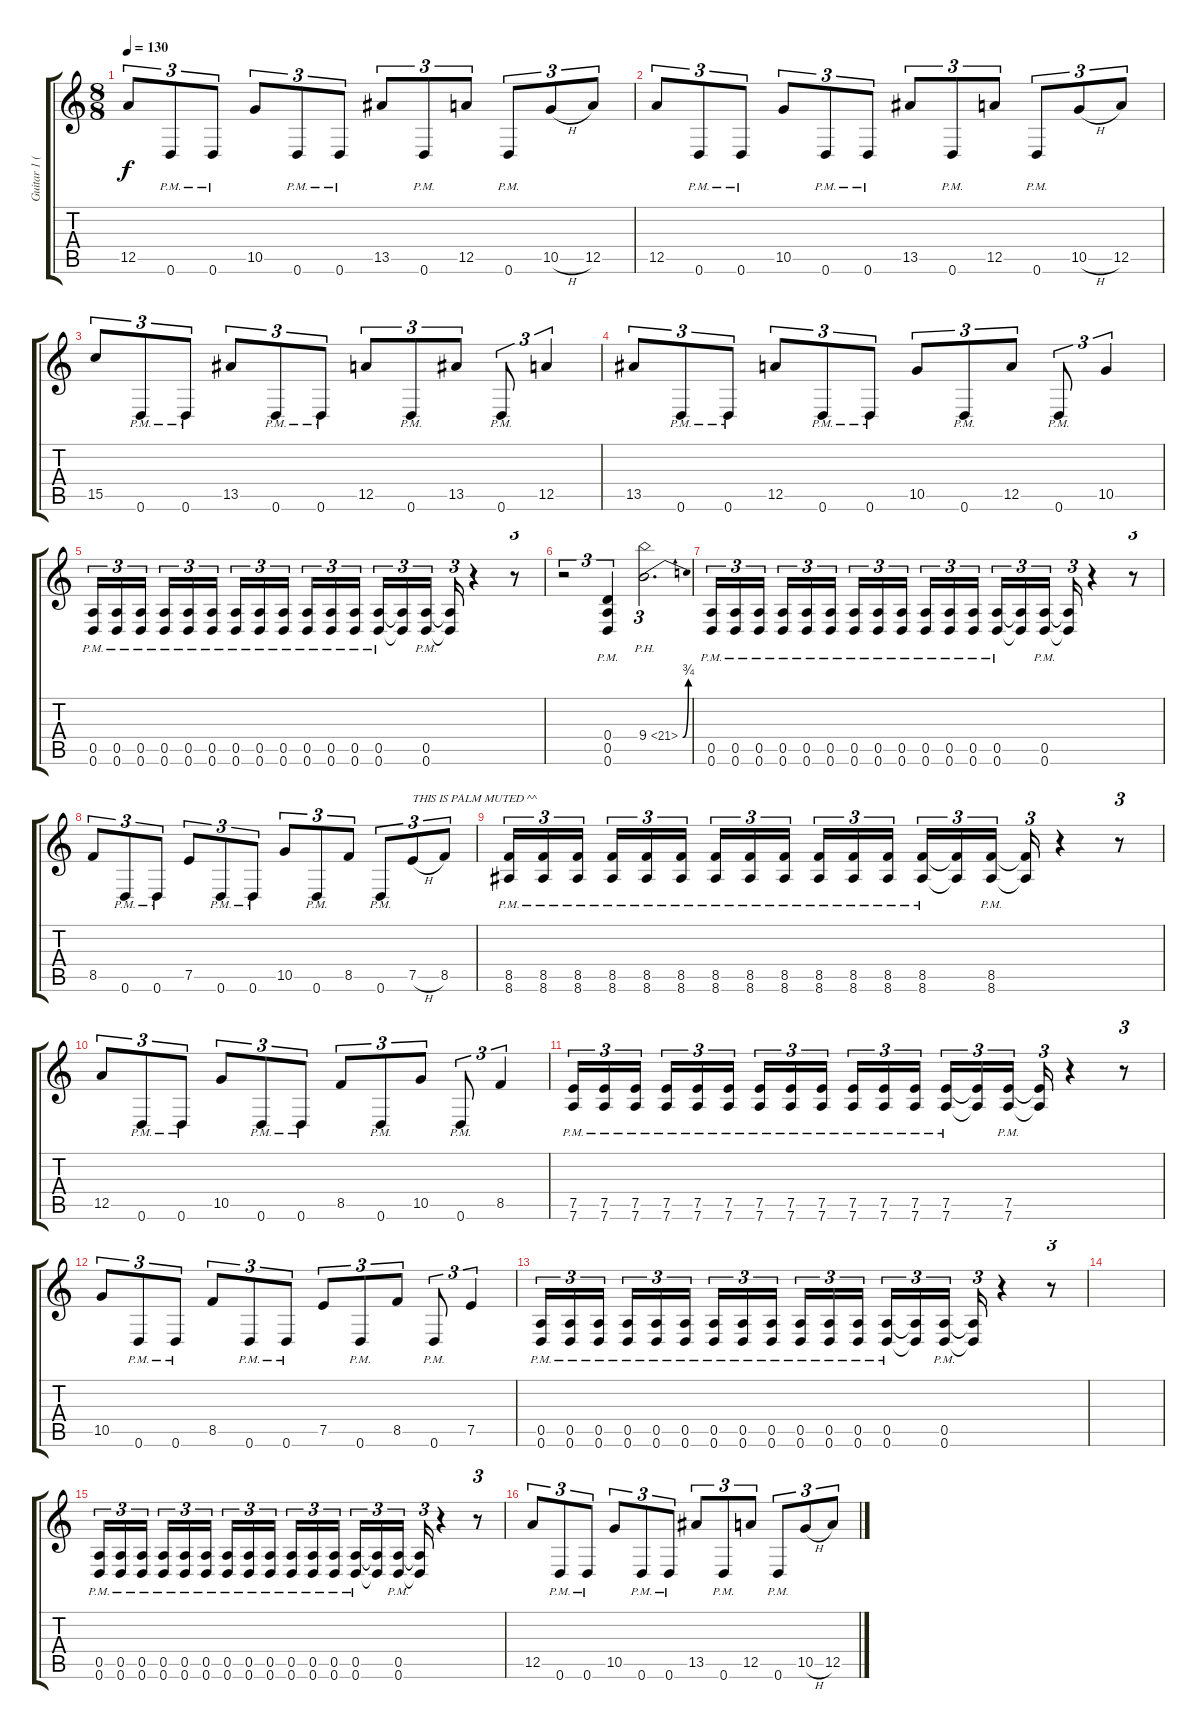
\track ("Guitar 1 (right speaker)" "Guitar 1 (") {instrument distortionguitar}
\staff {score tabs}
\tuning (E4 B3 G3 D3 A2 D2) {hide}
\ts (8 8)
\tempo 130
\clef g2
\ks c
12.5.8{tu (3 2) dy f} 0.6{pm}.8{tu (3 2)} 0.6{pm}.8{tu (3 2)} 10.5.8{tu (3 2)} 0.6{pm}.8{tu (3 2)} 0.6{pm}.8{tu (3 2)} 13.5.8{tu (3 2)} 0.6{pm}.8{tu (3 2)} 12.5.8{tu (3 2)} 0.6{pm}.8{tu (3 2)} 10.5{h}.8{tu (3 2)} 12.5.8{tu (3 2)} |
12.5.8{tu (3 2)} 0.6{pm}.8{tu (3 2)} 0.6{pm}.8{tu (3 2)} 10.5.8{tu (3 2)} 0.6{pm}.8{tu (3 2)} 0.6{pm}.8{tu (3 2)} 13.5.8{tu (3 2)} 0.6{pm}.8{tu (3 2)} 12.5.8{tu (3 2)} 0.6{pm}.8{tu (3 2)} 10.5{h}.8{tu (3 2)} 12.5.8{tu (3 2)} |
15.5.8{tu (3 2)} 0.6{pm}.8{tu (3 2)} 0.6{pm}.8{tu (3 2)} 13.5.8{tu (3 2)} 0.6{pm}.8{tu (3 2)} 0.6{pm}.8{tu (3 2)} 12.5.8{tu (3 2)} 0.6{pm}.8{tu (3 2)} 13.5.8{tu (3 2)} 0.6{pm}.8{tu (3 2)} 12.5.4{tu (3 2)} |
13.5.8{tu (3 2)} 0.6{pm}.8{tu (3 2)} 0.6{pm}.8{tu (3 2)} 12.5.8{tu (3 2)} 0.6{pm}.8{tu (3 2)} 0.6{pm}.8{tu (3 2)} 10.5.8{tu (3 2)} 0.6{pm}.8{tu (3 2)} 12.5.8{tu (3 2)} 0.6{pm}.8{tu (3 2)} 10.5.4{tu (3 2)} |
(0.5{pm} 0.6{pm}).16{tu (3 2)} (0.5{pm} 0.6{pm}).16{tu (3 2)} (0.5{pm} 0.6{pm}).16{tu (3 2)} (0.5{pm} 0.6{pm}).16{tu (3 2)} (0.5{pm} 0.6{pm}).16{tu (3 2)} (0.5{pm} 0.6{pm}).16{tu (3 2)} (0.5{pm} 0.6{pm}).16{tu (3 2)} (0.5{pm} 0.6{pm}).16{tu (3 2)} (0.5{pm} 0.6{pm}).16{tu (3 2)} (0.5{pm} 0.6{pm}).16{tu (3 2)} (0.5{pm} 0.6{pm}).16{tu (3 2)} (0.5{pm} 0.6{pm}).16{tu (3 2)} (0.5{pm} 0.6{pm}).16{tu (3 2)} (0.5{t} 0.6{t}).16{tu (3 2)} (0.5{pm} 0.6{pm}).16{tu (3 2)} (0.5{t} 0.6{t}).16{tu (3 2)} r.4 r.8{tu (3 2)} |
r.2{tu (3 2)} (0.4{pm} 0.5{pm} 0.6{pm}).4{tu (3 2)} 9.4{be (bend 0 0 60 3) ph 12}.2{d tu (3 2)} |
(0.5{pm} 0.6{pm}).16{tu (3 2)} (0.5{pm} 0.6{pm}).16{tu (3 2)} (0.5{pm} 0.6{pm}).16{tu (3 2)} (0.5{pm} 0.6{pm}).16{tu (3 2)} (0.5{pm} 0.6{pm}).16{tu (3 2)} (0.5{pm} 0.6{pm}).16{tu (3 2)} (0.5{pm} 0.6{pm}).16{tu (3 2)} (0.5{pm} 0.6{pm}).16{tu (3 2)} (0.5{pm} 0.6{pm}).16{tu (3 2)} (0.5{pm} 0.6{pm}).16{tu (3 2)} (0.5{pm} 0.6{pm}).16{tu (3 2)} (0.5{pm} 0.6{pm}).16{tu (3 2)} (0.5{pm} 0.6{pm}).16{tu (3 2)} (0.5{t} 0.6{t}).16{tu (3 2)} (0.5{pm} 0.6{pm}).16{tu (3 2)} (0.5{t} 0.6{t}).16{tu (3 2)} r.4 r.8{tu (3 2)} |
8.5.8{tu (3 2)} 0.6{pm}.8{tu (3 2)} 0.6{pm}.8{tu (3 2)} 7.5.8{tu (3 2)} 0.6{pm}.8{tu (3 2)} 0.6{pm}.8{tu (3 2)} 10.5.8{tu (3 2)} 0.6{pm}.8{tu (3 2)} 8.5.8{tu (3 2)} 0.6{pm}.8{tu (3 2)} 7.5{h}.8{tu (3 2) txt "THIS IS PALM MUTED ^^"} 8.5.8{tu (3 2)} |
(8.5{pm} 8.6{pm}).16{tu (3 2)} (8.5{pm} 8.6{pm}).16{tu (3 2)} (8.5{pm} 8.6{pm}).16{tu (3 2)} (8.5{pm} 8.6{pm}).16{tu (3 2)} (8.5{pm} 8.6{pm}).16{tu (3 2)} (8.5{pm} 8.6{pm}).16{tu (3 2)} (8.5{pm} 8.6{pm}).16{tu (3 2)} (8.5{pm} 8.6{pm}).16{tu (3 2)} (8.5{pm} 8.6{pm}).16{tu (3 2)} (8.5{pm} 8.6{pm}).16{tu (3 2)} (8.5{pm} 8.6{pm}).16{tu (3 2)} (8.5{pm} 8.6{pm}).16{tu (3 2)} (8.5{pm} 8.6{pm}).16{tu (3 2)} (8.5{t} 8.6{t}).16{tu (3 2)} (8.5{pm} 8.6{pm}).16{tu (3 2)} (8.5{t} 8.6{t}).16{tu (3 2)} r.4 r.8{tu (3 2)} |
12.5.8{tu (3 2)} 0.6{pm}.8{tu (3 2)} 0.6{pm}.8{tu (3 2)} 10.5.8{tu (3 2)} 0.6{pm}.8{tu (3 2)} 0.6{pm}.8{tu (3 2)} 8.5.8{tu (3 2)} 0.6{pm}.8{tu (3 2)} 10.5.8{tu (3 2)} 0.6{pm}.8{tu (3 2)} 8.5.4{tu (3 2)} |
(7.5{pm} 7.6{pm}).16{tu (3 2)} (7.5{pm} 7.6{pm}).16{tu (3 2)} (7.5{pm} 7.6{pm}).16{tu (3 2)} (7.5{pm} 7.6{pm}).16{tu (3 2)} (7.5{pm} 7.6{pm}).16{tu (3 2)} (7.5{pm} 7.6{pm}).16{tu (3 2)} (7.5{pm} 7.6{pm}).16{tu (3 2)} (7.5{pm} 7.6{pm}).16{tu (3 2)} (7.5{pm} 7.6{pm}).16{tu (3 2)} (7.5{pm} 7.6{pm}).16{tu (3 2)} (7.5{pm} 7.6{pm}).16{tu (3 2)} (7.5{pm} 7.6{pm}).16{tu (3 2)} (7.5{pm} 7.6{pm}).16{tu (3 2)} (7.5{t} 7.6{t}).16{tu (3 2)} (7.5{pm} 7.6{pm}).16{tu (3 2)} (7.5{t} 7.6{t}).16{tu (3 2)} r.4 r.8{tu (3 2)} |
10.5.8{tu (3 2)} 0.6{pm}.8{tu (3 2)} 0.6{pm}.8{tu (3 2)} 8.5.8{tu (3 2)} 0.6{pm}.8{tu (3 2)} 0.6{pm}.8{tu (3 2)} 7.5.8{tu (3 2)} 0.6{pm}.8{tu (3 2)} 8.5.8{tu (3 2)} 0.6{pm}.8{tu (3 2)} 7.5.4{tu (3 2)} |
(0.5{pm} 0.6{pm}).16{tu (3 2)} (0.5{pm} 0.6{pm}).16{tu (3 2)} (0.5{pm} 0.6{pm}).16{tu (3 2)} (0.5{pm} 0.6{pm}).16{tu (3 2)} (0.5{pm} 0.6{pm}).16{tu (3 2)} (0.5{pm} 0.6{pm}).16{tu (3 2)} (0.5{pm} 0.6{pm}).16{tu (3 2)} (0.5{pm} 0.6{pm}).16{tu (3 2)} (0.5{pm} 0.6{pm}).16{tu (3 2)} (0.5{pm} 0.6{pm}).16{tu (3 2)} (0.5{pm} 0.6{pm}).16{tu (3 2)} (0.5{pm} 0.6{pm}).16{tu (3 2)} (0.5{pm} 0.6{pm}).16{tu (3 2)} (0.5{t} 0.6{t}).16{tu (3 2)} (0.5{pm} 0.6{pm}).16{tu (3 2)} (0.5{t} 0.6{t}).16{tu (3 2)} r.4 r.8{tu (3 2)} |
|
(0.5{pm} 0.6{pm}).16{tu (3 2)} (0.5{pm} 0.6{pm}).16{tu (3 2)} (0.5{pm} 0.6{pm}).16{tu (3 2)} (0.5{pm} 0.6{pm}).16{tu (3 2)} (0.5{pm} 0.6{pm}).16{tu (3 2)} (0.5{pm} 0.6{pm}).16{tu (3 2)} (0.5{pm} 0.6{pm}).16{tu (3 2)} (0.5{pm} 0.6{pm}).16{tu (3 2)} (0.5{pm} 0.6{pm}).16{tu (3 2)} (0.5{pm} 0.6{pm}).16{tu (3 2)} (0.5{pm} 0.6{pm}).16{tu (3 2)} (0.5{pm} 0.6{pm}).16{tu (3 2)} (0.5{pm} 0.6{pm}).16{tu (3 2)} (0.5{t} 0.6{t}).16{tu (3 2)} (0.5{pm} 0.6{pm}).16{tu (3 2)} (0.5{t} 0.6{t}).16{tu (3 2)} r.4 r.8{tu (3 2)} |
12.5.8{tu (3 2)} 0.6{pm}.8{tu (3 2)} 0.6{pm}.8{tu (3 2)} 10.5.8{tu (3 2)} 0.6{pm}.8{tu (3 2)} 0.6{pm}.8{tu (3 2)} 13.5.8{tu (3 2)} 0.6{pm}.8{tu (3 2)} 12.5.8{tu (3 2)} 0.6{pm}.8{tu (3 2)} 10.5{h}.8{tu (3 2)} 12.5.8{tu (3 2)}
